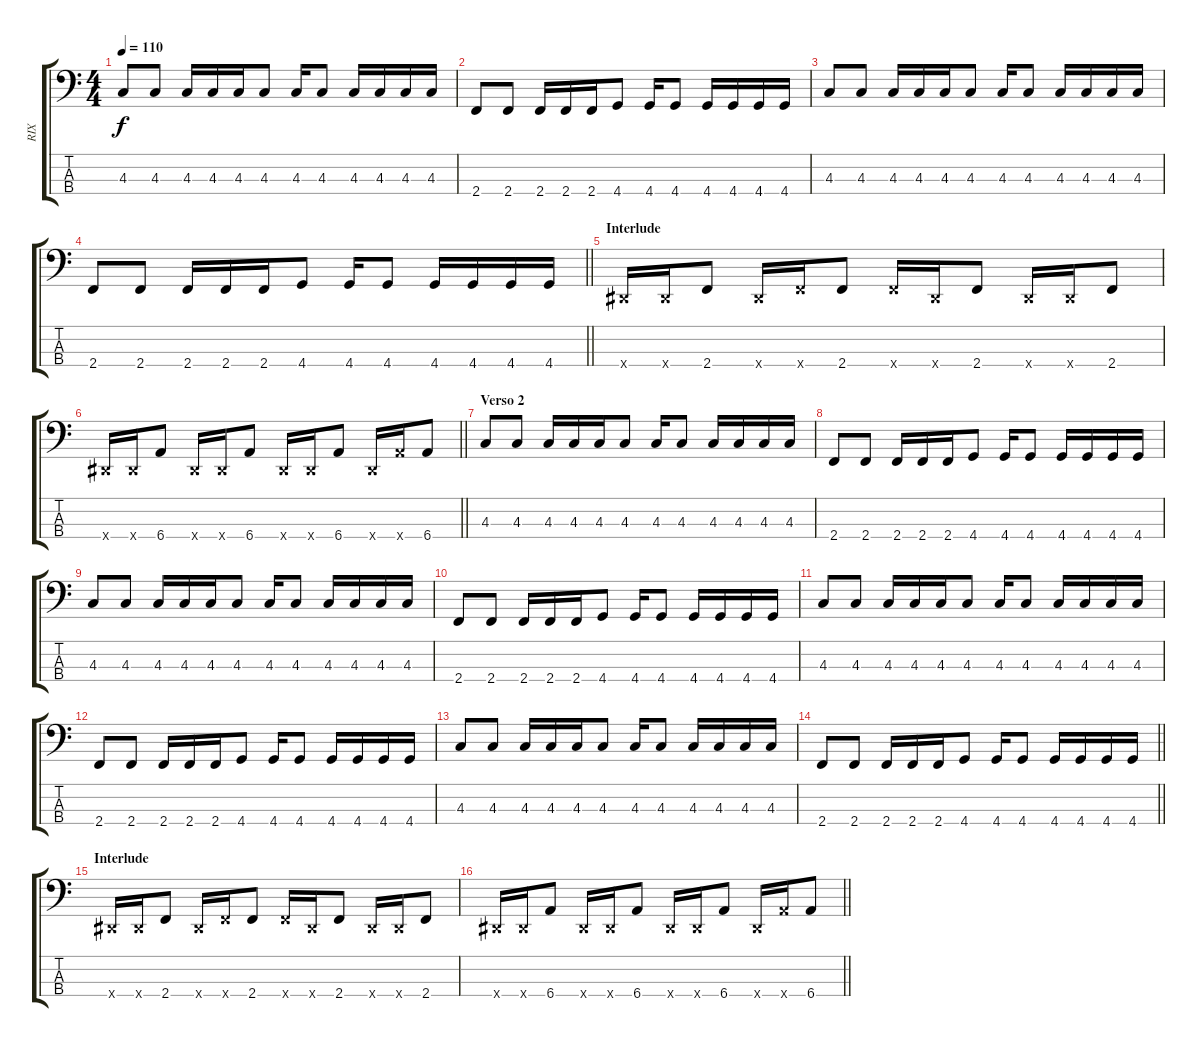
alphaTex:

\track ("RIX" "RIX") {instrument electricbasspick}
\staff {score tabs}
\tuning (Gb2 Db2 Ab1 Eb1) {hide}
\ts (4 4)
\tempo 110
\clef f4
\ks c
4.3.8{dy f} 4.3.8 4.3.16 4.3.16 4.3.16 4.3.8 4.3.16 4.3.8 4.3.16 4.3.16 4.3.16 4.3.16 |
2.4.8 2.4.8 2.4.16 2.4.16 2.4.16 4.4.8 4.4.16 4.4.8 4.4.16 4.4.16 4.4.16 4.4.16 |
4.3.8 4.3.8 4.3.16 4.3.16 4.3.16 4.3.8 4.3.16 4.3.8 4.3.16 4.3.16 4.3.16 4.3.16 |
\barLineRight lightlight
2.4.8 2.4.8 2.4.16 2.4.16 2.4.16 4.4.8 4.4.16 4.4.8 4.4.16 4.4.16 4.4.16 4.4.16 |
\section ("" "Interlude")
0.4{x}.16 0.4{x}.16 2.4.8 0.4{x}.16 2.4{x}.16 2.4.8 2.4{x}.16 0.4{x}.16 2.4.8 0.4{x}.16 0.4{x}.16 2.4.8 |
\barLineRight lightlight
0.4{x}.16 0.4{x}.16 6.4.8 0.4{x}.16 0.4{x}.16 6.4.8 0.4{x}.16 0.4{x}.16 6.4.8 0.4{x}.16 6.4{x}.16 6.4.8 |
\section ("" "Verso 2")
4.3.8 4.3.8 4.3.16 4.3.16 4.3.16 4.3.8 4.3.16 4.3.8 4.3.16 4.3.16 4.3.16 4.3.16 |
2.4.8 2.4.8 2.4.16 2.4.16 2.4.16 4.4.8 4.4.16 4.4.8 4.4.16 4.4.16 4.4.16 4.4.16 |
4.3.8 4.3.8 4.3.16 4.3.16 4.3.16 4.3.8 4.3.16 4.3.8 4.3.16 4.3.16 4.3.16 4.3.16 |
2.4.8 2.4.8 2.4.16 2.4.16 2.4.16 4.4.8 4.4.16 4.4.8 4.4.16 4.4.16 4.4.16 4.4.16 |
4.3.8 4.3.8 4.3.16 4.3.16 4.3.16 4.3.8 4.3.16 4.3.8 4.3.16 4.3.16 4.3.16 4.3.16 |
2.4.8 2.4.8 2.4.16 2.4.16 2.4.16 4.4.8 4.4.16 4.4.8 4.4.16 4.4.16 4.4.16 4.4.16 |
4.3.8 4.3.8 4.3.16 4.3.16 4.3.16 4.3.8 4.3.16 4.3.8 4.3.16 4.3.16 4.3.16 4.3.16 |
\barLineRight lightlight
2.4.8 2.4.8 2.4.16 2.4.16 2.4.16 4.4.8 4.4.16 4.4.8 4.4.16 4.4.16 4.4.16 4.4.16 |
\section ("" "Interlude")
0.4{x}.16 0.4{x}.16 2.4.8 0.4{x}.16 2.4{x}.16 2.4.8 2.4{x}.16 0.4{x}.16 2.4.8 0.4{x}.16 0.4{x}.16 2.4.8 |
\barLineRight lightlight
0.4{x}.16 0.4{x}.16 6.4.8 0.4{x}.16 0.4{x}.16 6.4.8 0.4{x}.16 0.4{x}.16 6.4.8 0.4{x}.16 6.4{x}.16 6.4.8
